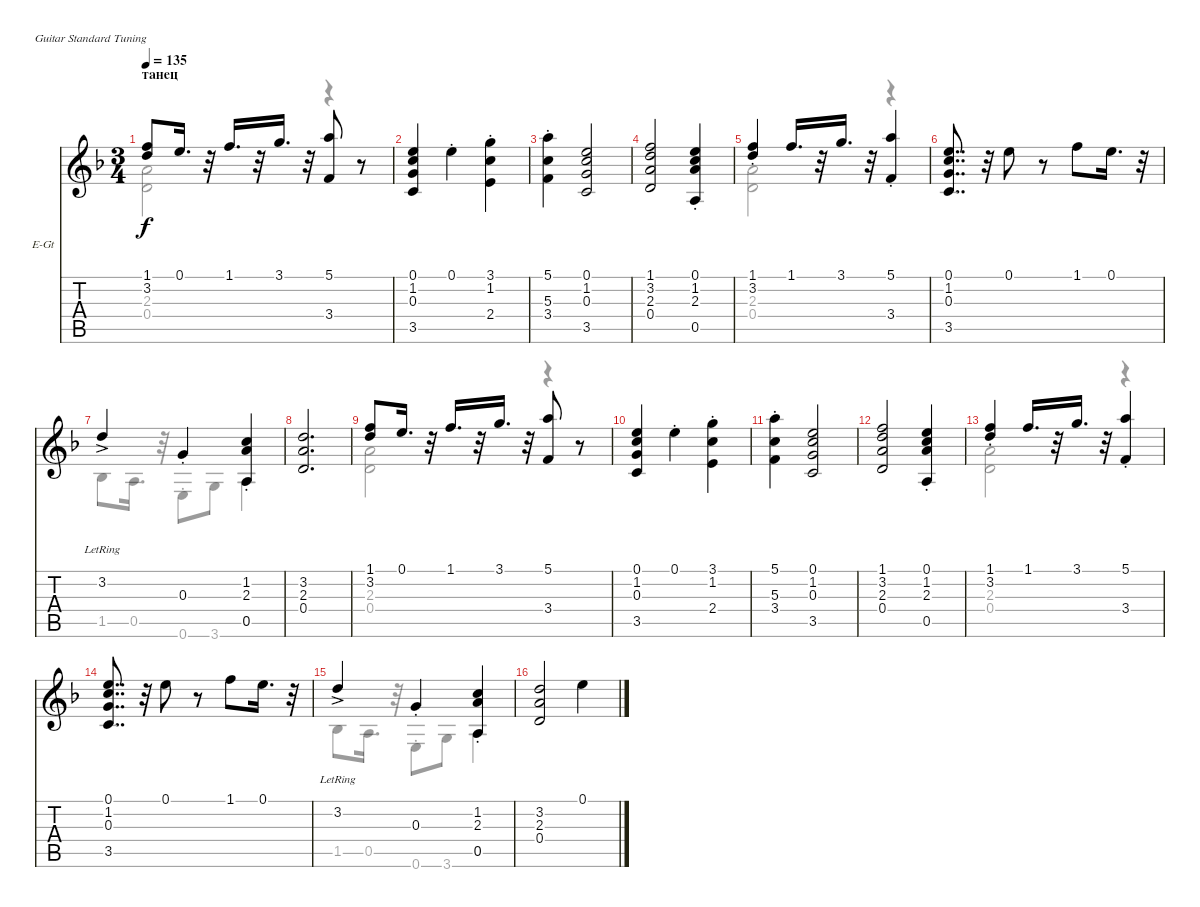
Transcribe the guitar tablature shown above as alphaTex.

\defaultSystemsLayout 4
\bracketExtendMode nobrackets
\firstSystemTrackNameOrientation horizontal
\otherSystemsTrackNameOrientation horizontal
\track ("Jazz Guitar" "E-Gt") {instrument electricguitarjazz}
\staff {score tabs}
\tuning (E4 B3 G3 D3 A2 E2)
\voice
\ts (3 4)
\section ("" "танец")
\tempo 135
\clef g2
\ks dminor
(3.2 1.1).8{lyrics (0 "") lyrics (1 "") lyrics (2 "") lyrics (3 "") lyrics (4 "") dy f instrument electricguitarjazz} 0.1.16{d} r.32 1.1.16{d} r.32 3.1.16{d} r.32 (5.1 3.4).8 r.8 |
(0.1 3.5 1.2 0.3).4{lyrics (0 "") lyrics (1 "") lyrics (2 "") lyrics (3 "") lyrics (4 "")} 0.1{st}.4 (3.1{st} 2.4{st} 1.2{st}).4 |
(3.4{st} 5.1{st} 5.3{st}).4{lyrics (0 "") lyrics (1 "") lyrics (2 "") lyrics (3 "") lyrics (4 "")} (3.5 1.2 0.3 0.1).2 |
(0.4 2.3 3.2 1.1).2{lyrics (0 "") lyrics (1 "") lyrics (2 "") lyrics (3 "") lyrics (4 "")} (0.5{st} 2.3{st} 1.2{st} 0.1{st}).4 |
(3.2{st} 1.1{st}).4{lyrics (0 "") lyrics (1 "") lyrics (2 "") lyrics (3 "") lyrics (4 "")} 1.1.16{d} r.32 3.1.16{d} r.32 (3.4{st} 5.1{st}).4 |
(3.5 0.1 1.2 0.3).8{dd lyrics (0 "") lyrics (1 "") lyrics (2 "") lyrics (3 "") lyrics (4 "")} r.32 0.1.8 r.8 1.1.8 0.1.16{d} r.32 |
3.2{ac lr}.4{lyrics (0 "") lyrics (1 "") lyrics (2 "") lyrics (3 "") lyrics (4 "")} 0.3{st}.4 (0.5{st} 2.3{st} 1.2{st}).4 |
(0.4 2.3 3.2).2{d lyrics (0 "") lyrics (1 "") lyrics (2 "") lyrics (3 "") lyrics (4 "")} |
(3.2 1.1).8 0.1.16{d} r.32 1.1.16{d} r.32 3.1.16{d} r.32 (5.1 3.4).8 r.8 |
(0.1 3.5 1.2 0.3).4 0.1{st}.4 (3.1{st} 2.4{st} 1.2{st}).4 |
(3.4{st} 5.1{st} 5.3{st}).4 (3.5 1.2 0.3 0.1).2 |
(0.4 2.3 3.2 1.1).2 (0.5{st} 2.3{st} 1.2{st} 0.1{st}).4 |
(3.2{st} 1.1{st}).4 1.1.16{d} r.32 3.1.16{d} r.32 (3.4{st} 5.1{st}).4 |
(3.5 0.1 1.2 0.3).8{dd} r.32 0.1.8 r.8 1.1.8 0.1.16{d} r.32 |
3.2{ac lr}.4 0.3{st}.4 (0.5{st} 2.3{st} 1.2{st}).4 |
(0.4 2.3 3.2).2 0.1.4
\voice
\clef g2
\ottava regular
\simile none
\ks dminor
(0.4 2.3).2{dy f} r.4 |
|
|
|
(0.4 2.3).2 r.4 |
|
1.5.8 0.5.16{d} r.32 0.6{st}.8 3.6.8 0.5.4 |
|
(0.4 2.3).2 r.4 |
|
|
|
(0.4{st} 2.3).2 r.4 |
|
1.5.8 0.5.16{d} r.32 0.6{st}.8 3.6.8 0.5.4 |
